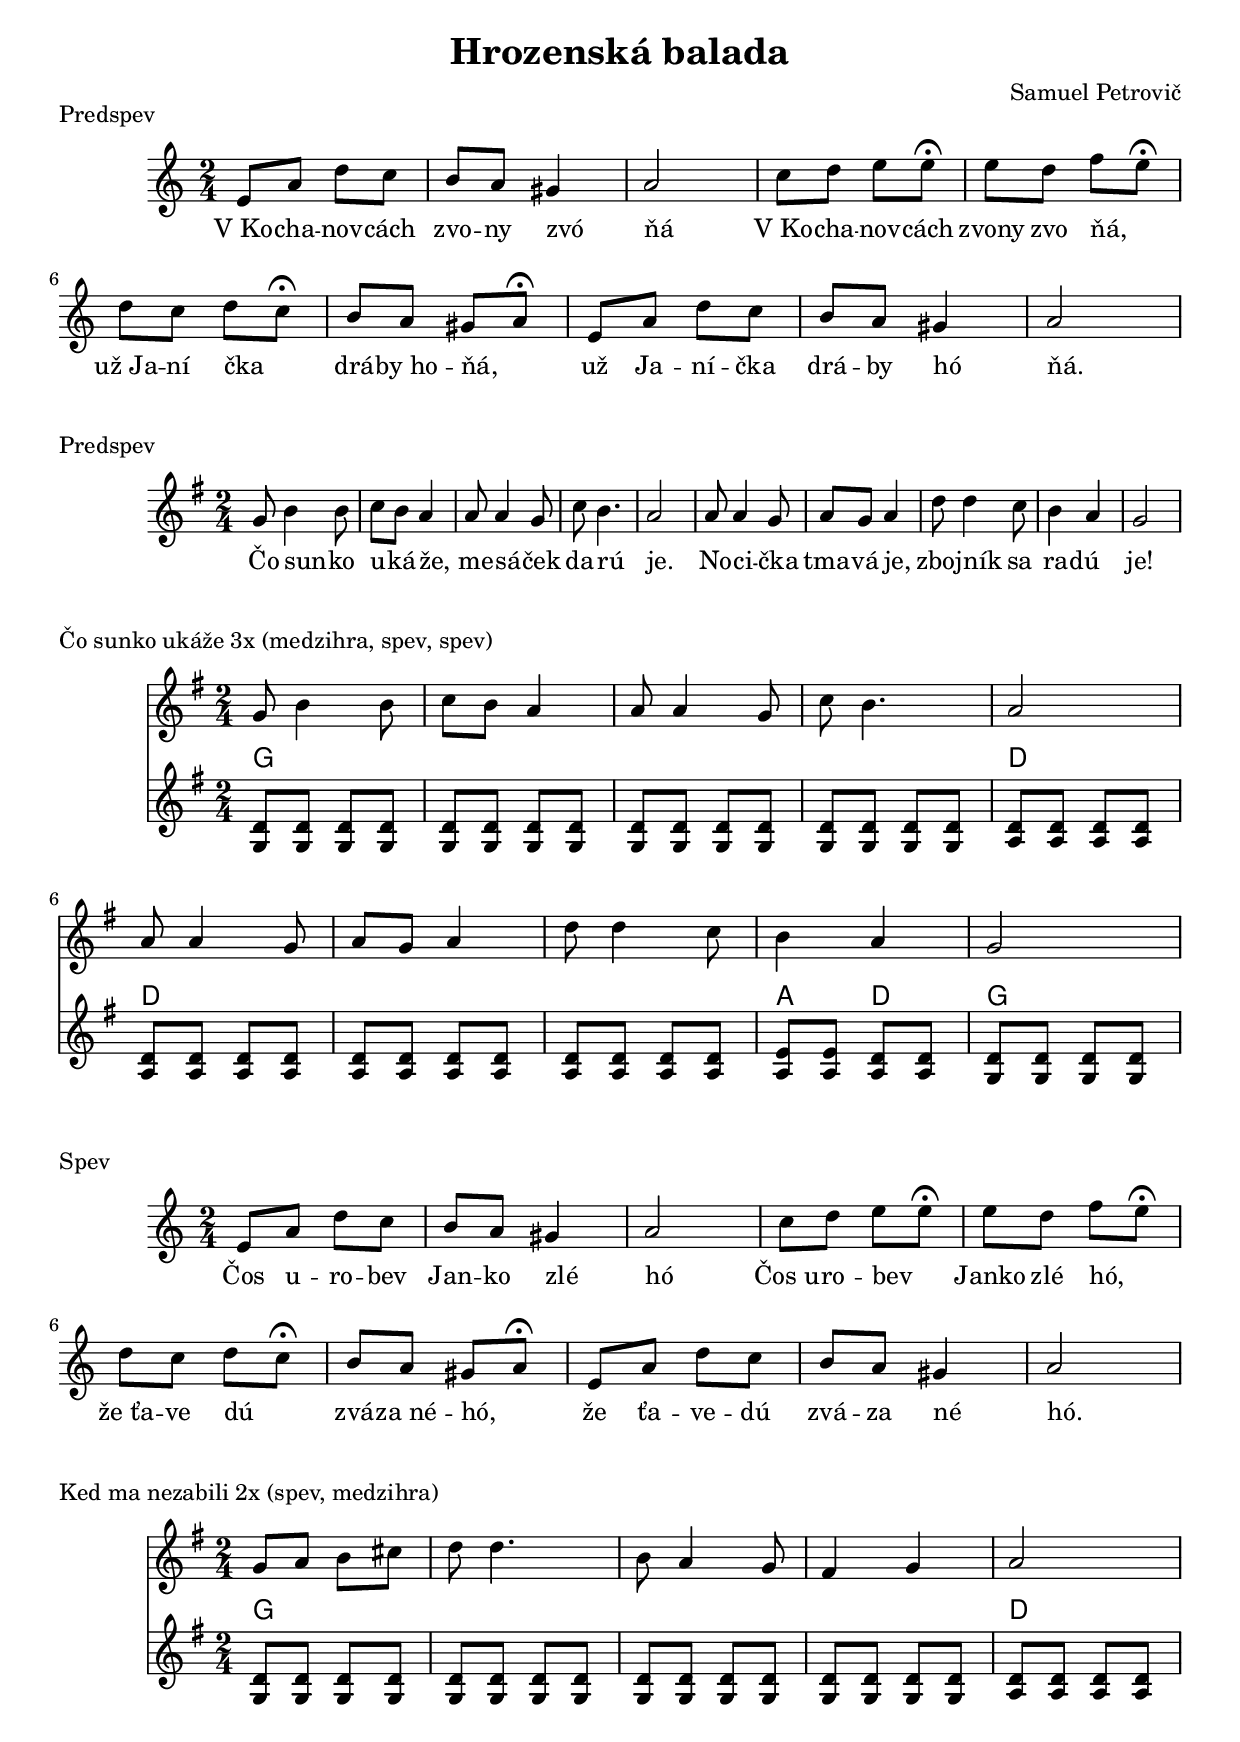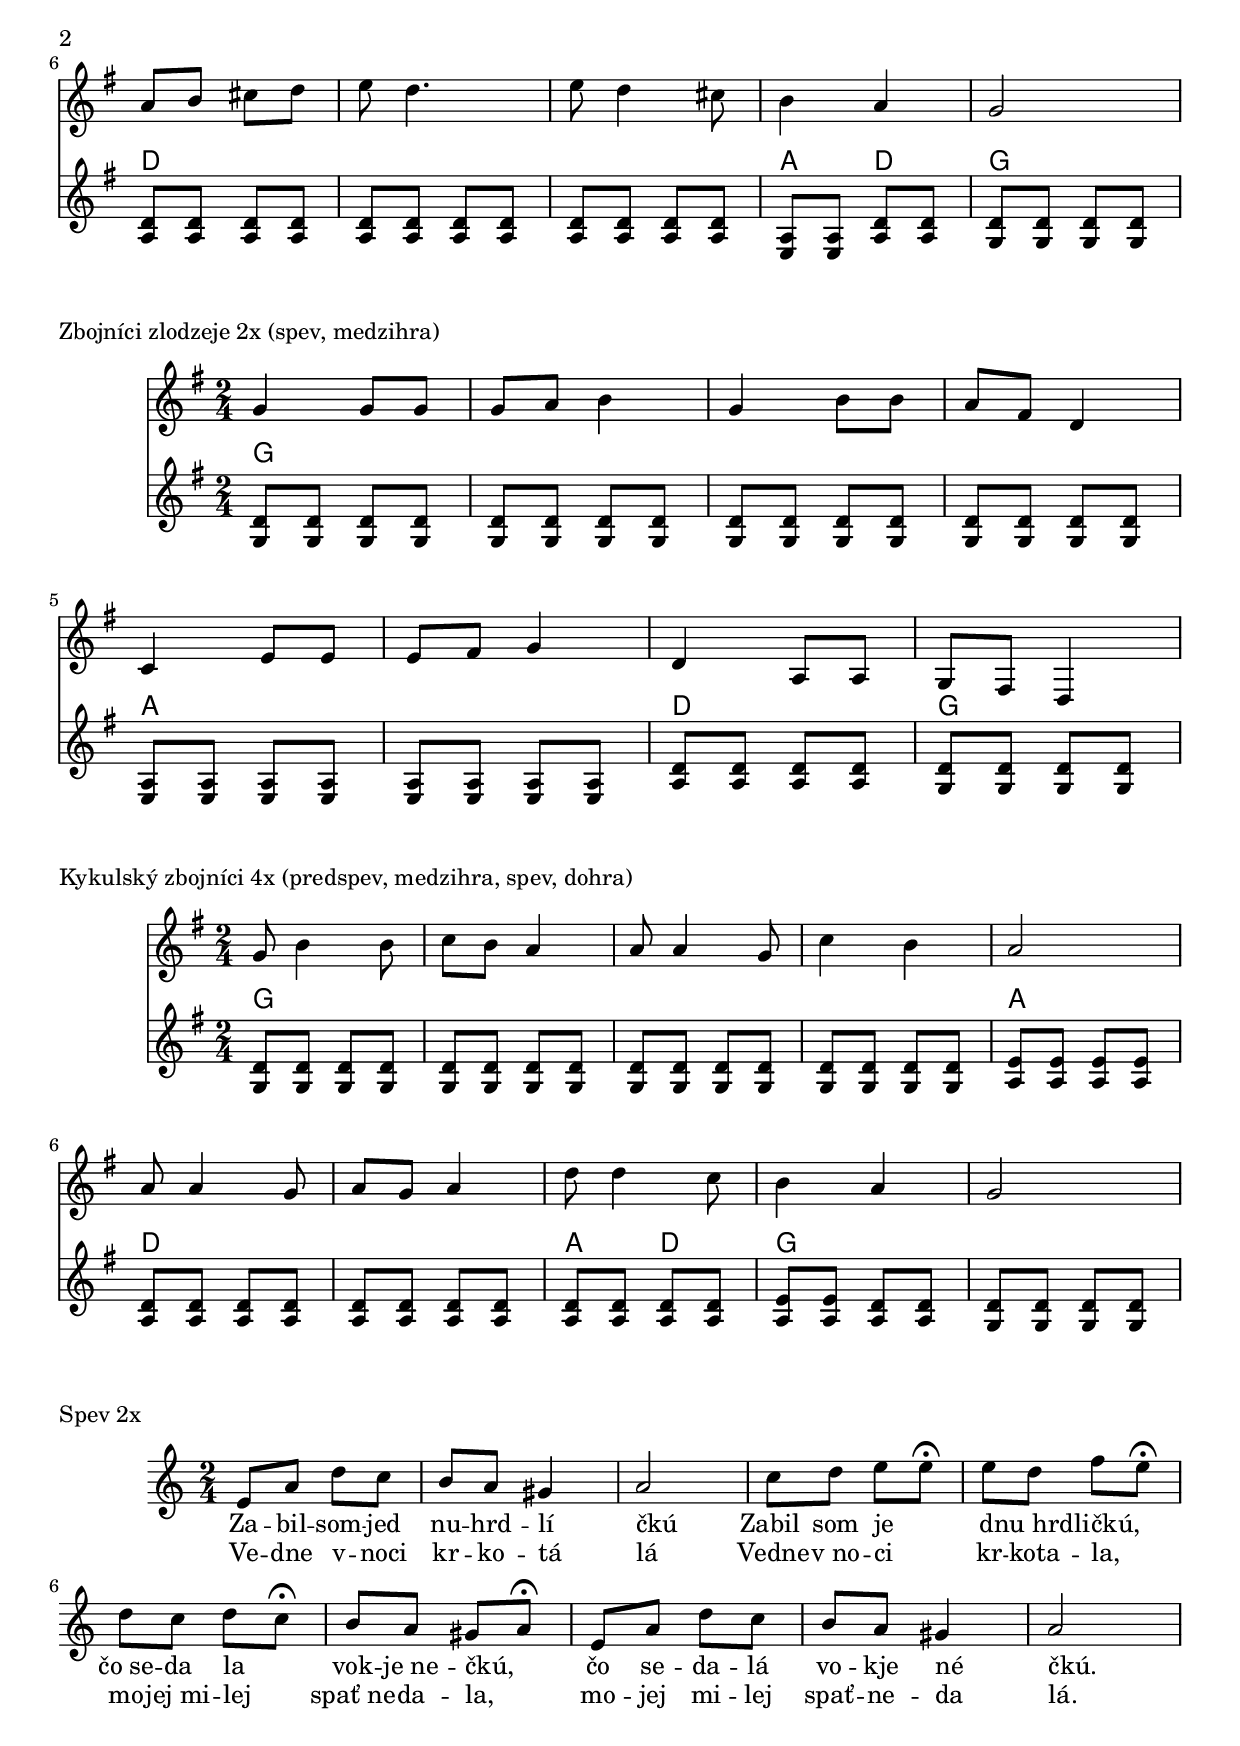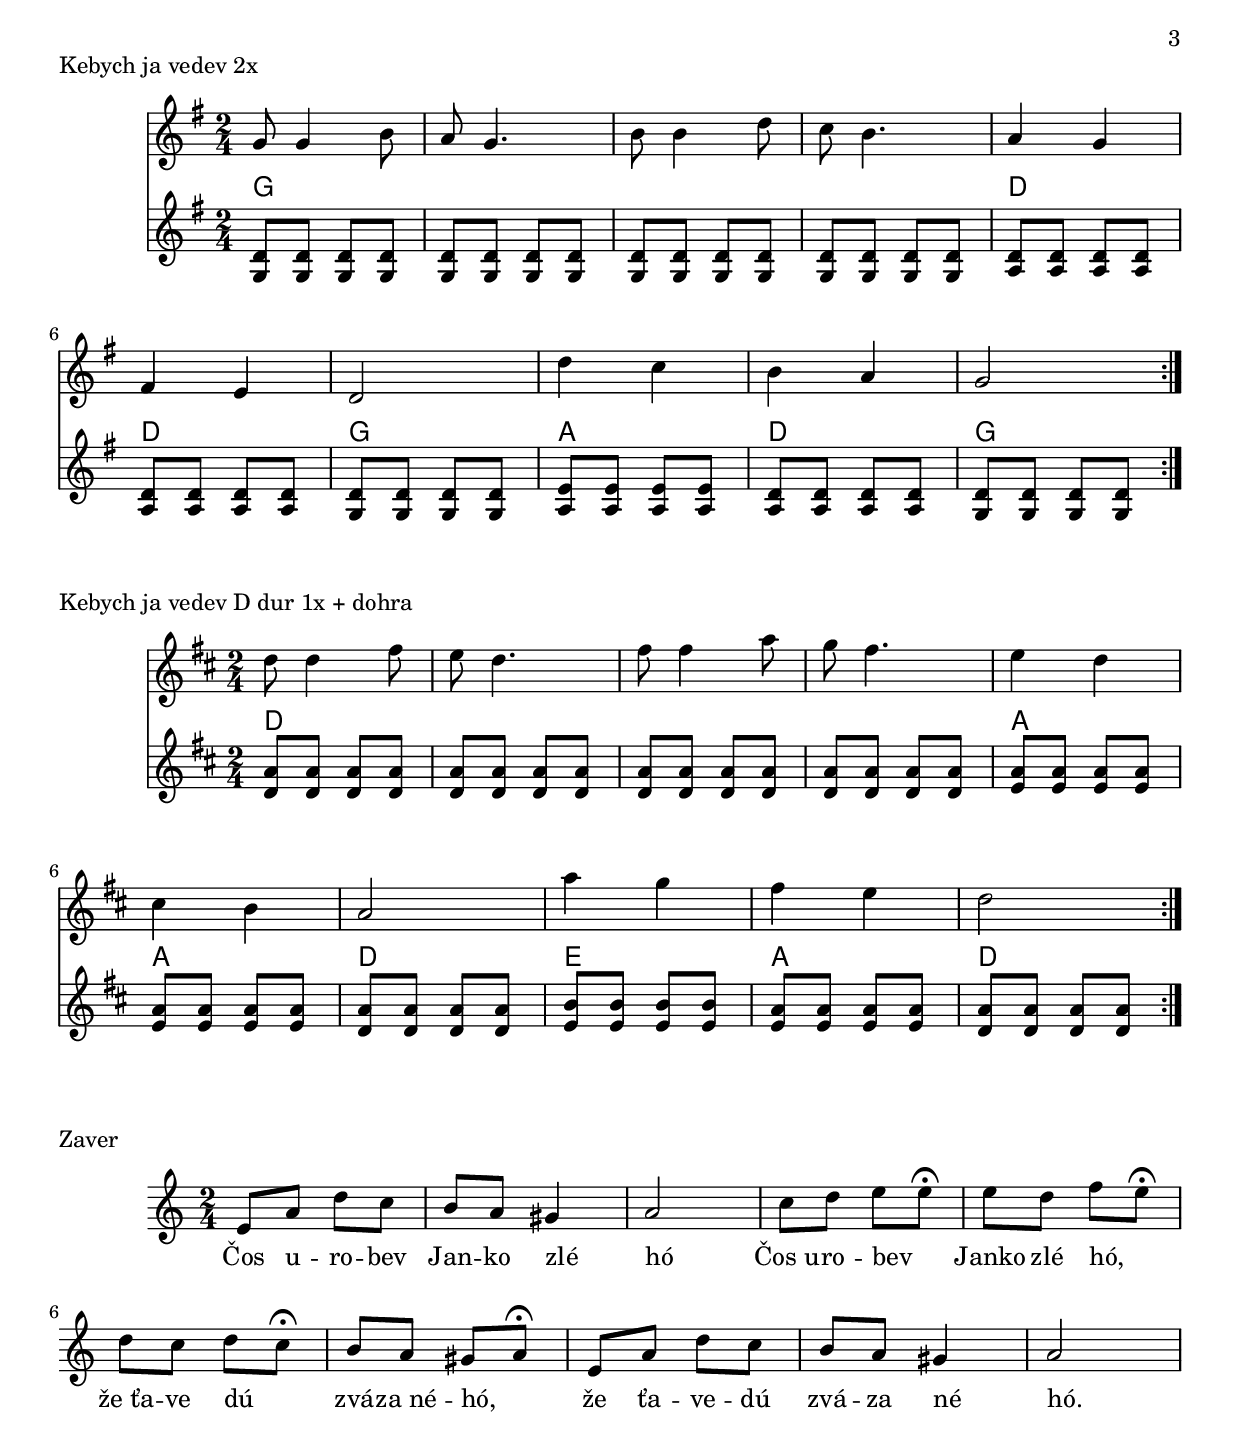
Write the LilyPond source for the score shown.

\version "2.19.80"


\header {
  title = "Hrozenská balada"
  composer = "Samuel Petrovič"
    
}

kochanovce= {
  \clef violin
  \key a \minor
  \time 2/4
\relative{
e'8 a d c | b8 a gis4 | a2 |

c8 d e e8\fermata | e8 d f e\fermata | d8 c d c\fermata | b8 a gis a\fermata|

e8 a d c | b8 a gis4 | a2 |

}
}

kochanovceK = {
  \clef C
  \key a \minor
  \time 2/4
\relative{
<e a>4 <e a>
<e b> <e b>
<e a>4 <e a>

<e b> <e b>
<e b> <e b>
<f a> <f a>
<e b> <e b> 
<e b> <e b>

<e a> <e a>
<e b> <e b>
<e a> <e a>


}
}

kochanovceKch = \chordmode {
a:m a:m
e e
a:m a:m

e e
e e
d:m d:m
e e
e e

a:m a:m
e e 
a:m a:m
}


sunko= {
  \clef violin
  \key d \major
  \time 2/4
\relative d''{
d8 fis4 fis8 | g fis e4
| e8 e4 d8| g fis4. | e2|
e8 e4 d8 |  e d e4 | 
a8 a4 g8 |fis4 e | d2 
}
}


zlodzeje= {
  \clef violin
  \key d \major
  \time 2/4
\relative{
d''4 8 8| d e fis4|
d fis8 fis| e cis a4|
g4 b8 b| b cis d4| 
a4 e8 e|  
d cis a4|
}
}

zlodzejeK = {
  \clef violin
  \key d \major
  \time 2/4
\relative{
<d' a'>8  <d a'>  <d a'> <d a'>
<d a'>  <d a'> <d a'> <d a'>
<d a'>  <d a'> <d a'> <d a'>
<d a'>  <d a'> <d a'>  <d a'>
<e b> <e b> <e b> <e b>
<e b> <e b> <e b> <e b>
<e a> <e a> <e a> <e a>
<d a'> <d a'> <d a'> <d a'>
}
}

zlodzejeKch = \chordmode {
d d d d
d d d d
d d d d
d d d d
e e e e
e e e e 
a a a a
d d d d 
}


zbojnici= {
  \clef violin
  \key d \major
  \time 2/4
\relative{
d''8 fis4 fis8 | g8 fis e4|
e8 e4 d8 | g4 fis | e2 |
e8 e4 d8 | e d e4|
a8 a4 g8 | fis4 e | d2 |
}
}


kebych= {
  \clef violin
  \key d \major
  \time 2/4
  

\relative{
\repeat volta 2{
d''8 d4 fis8 | e d4.| 
fis8 fis4 a8 | g fis4.|
e4 d | cis4 b | a2|
a'4 g | fis e  | d2
}}
}

kedma= {
  \clef violin
  \key d \major
  \time 2/4
  

\relative{
d''8 e fis gis | a a4.|
fis8 e4 d8 | cis4 d| e2|
e8 fis gis a| b a4.|
b8 a4 gis8 |fis4 e | d2 
}
}

kedmaK = {
  \clef violin
  \key d \major
  \time 2/4
\relative{
<d' a'>8  <d a'>  <d a'> <d a'>
<d a'>  <d a'> <d a'> <d a'>
<d a'>  <d a'> <d a'> <d a'>
<d a'>  <d a'> <d a'>  <d a'>
<e a> <e a> <e a> <e a>
<e a> <e a> <e a> <e a>
<e a> <e a> <e a> <e a>
<e a> <e a> <e a> <e a>
<e b> <e b> <e a> <e a>
<d a'> <d a'> <d a'> <d a'>
}
}

kedmaKch = \chordmode {
d d d d
d d d d
d d d d
d d d d
a a a a
a a a a
a a a a
a a a a
e e a a
d d d d 
}

sunkoK = {
  \clef violin
  \key d \major
  \time 2/4
\relative{
<d' a'>8  <d a'>  <d a'> <d a'>
<d a'>  <d a'> <d a'> <d a'>
<d a'>  <d a'> <d a'> <d a'>
<d a'>  <d a'> <d a'>  <d a'>
<e a> <e a> <e a> <e a>
<e a> <e a> <e a> <e a>
<e a> <e a> <e a> <e a>
<e a> <e a> <e a> <e a>
<e b'> <e b'> <e a> <e a> 
<d a'> <d a'> <d a'> <d a'>
}
}

sunkoKch = \chordmode {
d d d d
d d d d
d d d d
d d d d
a a a a
a a a a 
a a a a
a a a a
e e a a
d d d d
}



zbojniciK = {
  \clef violin
  \key d \major
  \time 2/4
\relative{
<d' a'>8  <d a'>  <d a'> <d a'>
<d a'>  <d a'> <d a'> <d a'>
<d a'>  <d a'> <d a'> <d a'>
<d a'>  <d a'> <d a'>  <d a'>
<e b'> <e b'> <e b'> <e b'>
<e a> <e a> <e a> <e a>
<e a> <e a> <e a> <e a>
<e a> <e a> <e a> <e a>
<e b'> <e b'> <e a> <e a> 
<d a'> <d a'> <d a'> <d a'>
}
}

zbojniciKch = \chordmode {
d d d d
d d d d
d d d d
d d d d
e e e e
a a a a 
a a a a
e e a a
d d d d
}



kebychK = {
  \clef violin
  \key d \major
  \time 2/4
\relative{
<d' a'>8  <d a'>  <d a'> <d a'>
<d a'>  <d a'> <d a'> <d a'>
<d a'>  <d a'> <d a'> <d a'>
<d a'>  <d a'> <d a'>  <d a'>
<e a> <e a> <e a> <e a>
<e a> <e a> <e a> <e a>
<d a'>  <d a'> <d a'>  <d a'>
<e b'> <e b'> <e b'> <e b'>
<e a> <e a> <e a> <e a>
<d a'> <d a'> <d a'> <d a'>
}
}

kebychKch = \chordmode {
d d d d
d d d d
d d d d
d d d d
a a a a
a a a a
d d d d
e e e e
a a a a
d d d d
}


kochanovceSlovaA = \lyricmode {|V_Ko -- cha -- nov -- cách |zvo -- ny zvó _ | ňá  _ _ _ | V_Ko -- cha -- nov -- cách | zvony zvo ňá, _ | už_Ja -- ní čka _ | drá -- by_ho -- ňá, _ | už Ja -- ní -- čka | drá -- by hó _ |ňá. _ _ _}

kochanovceSlovaB = \lyricmode {|Čos u -- ro -- bev |Jan -- ko zlé _ | hó  _ _ _ | Čos_u -- ro -- bev _  | Janko zlé hó, _ | že_ťa -- ve dú _ | zvá -- za_né -- hó, _ | že ťa -- ve -- dú | zvá -- za né _ |hó. _ _ _}

kochanovceSlovaC = \lyricmode {|Za -- bil -- som -- jed |nu -- hrd -- lí _ | čkú  _ _ _ | Zabil_ som  je _ _ | dnu_hrdli -- čkú, _ | čo_se -- da la _ | vok -- je_ne -- čkú, _ | čo se -- da -- lá | vo -- kje né _ |čkú. _ _ _}

kochanovceSlovaD = \lyricmode {|Ve -- dne v -- noci |kr -- ko -- tá _ | lá  _ _ _ | Vedne -- v_no -- ci _  | kr -- kota -- la, _ | mo -- jej_mi -- lej _ | spať_ne -- da -- la, _ | mo -- jej mi -- lej | spať -- ne -- da _ |lá. _ _ _}

sunkoSlova = \lyricmode {Čo sun -- _ ko | u -- ká -- že, _ | me -- sá _ -- ček | da -- rú _ _ | je. _ _ _ | No -- ci _ -- čka | tma -- vá je, _ | zboj -- ník _ sa | ra -- dú _ _ | je!}


\markup {
  Predspev
}
\score {
  <<
    \new Staff \kochanovce

    
       \new Lyrics {
      \kochanovceSlovaA
    }
  >>
  \layout{ }
}


\markup {
  Predspev
}
\score {
  <<
    \new Staff \transpose d g, \sunko

       \new Lyrics {
      \sunkoSlova
    }

  >>
  \layout{ }
}

\markup {
  Čo sunko ukáže 3x (medzihra, spev, spev)
}
\score {
  <<
    \new Staff \transpose d g, \sunko

    \new ChordNames {
      \set chordChanges = ##t
       \transpose d g, \sunkoKch
    }
    \new Staff \transpose d g, \sunkoK

  >>
  \layout{ }
}

\markup {
  Spev
}
\score {
  <<
    \new Staff \kochanovce

    
       \new Lyrics {
      \kochanovceSlovaB
    }
  >>
  \layout{ }
}



\markup {
  Ked ma nezabili 2x (spev, medzihra)
}
\score {
  <<
    \new Staff \transpose d g, \kedma

    \new ChordNames {
      \set chordChanges = ##t
       \transpose d g, \kedmaKch
    }
    \new Staff \transpose d g,  \kedmaK

  >>
  \layout{ }
}


\markup {
  Zbojníci zlodzeje 2x (spev, medzihra)
}
\score {
  <<
    \new Staff \transpose d g, \zlodzeje

    \new ChordNames {
      \set chordChanges = ##t
     \transpose d g,  \zlodzejeKch
    }
    \new Staff \transpose d g, \zlodzejeK

  >>
  \layout{ }
}


\markup {
  Kykulský zbojníci 4x (predspev, medzihra, spev, dohra)
}
\score {
  <<
    \new Staff \transpose d g, \zbojnici

    \new ChordNames {
      \set chordChanges = ##t
      \transpose d g, \zbojniciKch
    }
    \new Staff \transpose d g, \zbojniciK

  >>
  \layout{ }
}



\markup {
  Spev 2x
}
\score {
  <<
    \new Staff \kochanovce

    
       \new Lyrics {
      \kochanovceSlovaC
    }
           \new Lyrics {
      \kochanovceSlovaD
    }
  >>
  \layout{ }
}


\pageBreak

\markup {
  Kebych ja vedev 2x
}
\score {
  <<
    \new Staff \transpose d g, \kebych
    \new ChordNames {
      \set chordChanges = ##t
       \transpose d g, \kebychKch
    }
    \new Staff \transpose d g, \kebychK



  >>
  \layout{ }
}

\markup {
  Kebych ja vedev D dur 1x + dohra
}
\score {
  <<
    \new Staff \kebych
    \new ChordNames {
      \set chordChanges = ##t
      \kebychKch
    }
    \new Staff \kebychK

  >>
  \layout{ }
}


\markup {
  Zaver
}
\score {
  <<
    \new Staff \kochanovce

    
       \new Lyrics {
      \kochanovceSlovaB
    }
  >>
  \layout{ }
}




